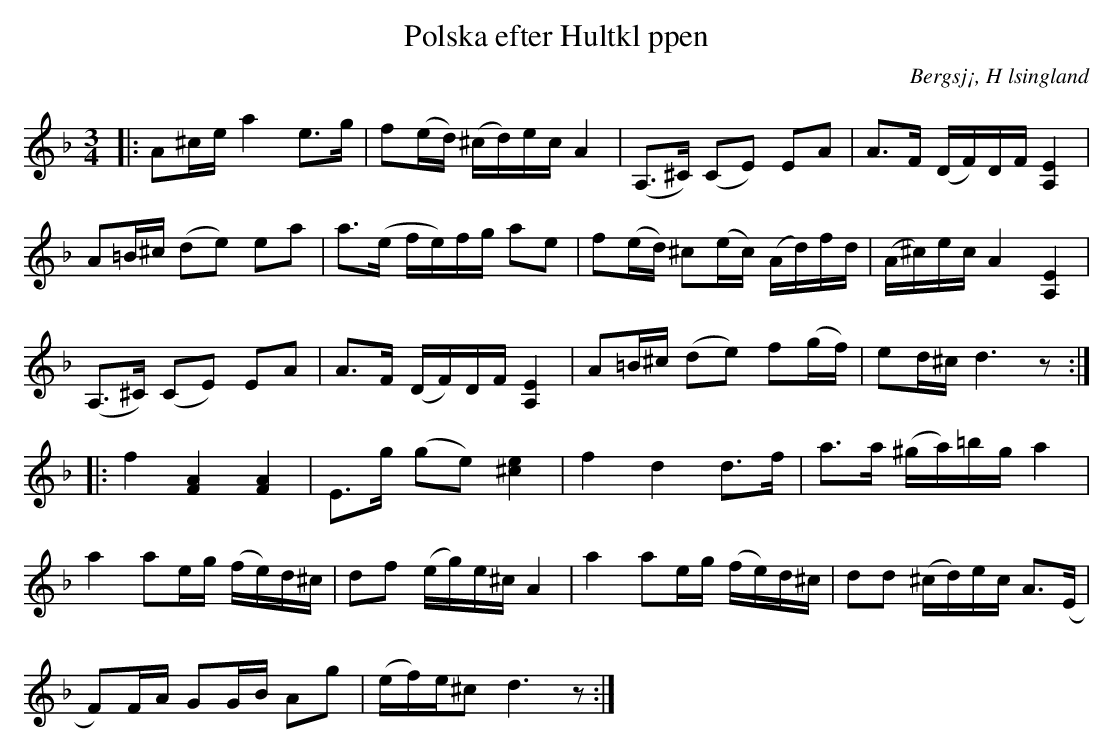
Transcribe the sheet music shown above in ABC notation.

X:1
T:Polska efter Hultkl ppen
O:Bergsj¡, H lsingland
M:3/4
L:1/8
K:Dm
|: A^c/e/ a2 e>g | f(e/d/) (^c/d/)e/c/ A2 | (A,>^C) (CE) EA | A>F (D/F/)D/F/ [A,2E2] |
A=B/^c/ (de) ea | a>(e f/e/)f/g/ ae | f(e/d/) ^c(e/c/) (A/d/)f/d/ | (A/^c/)e/c/ A2 [A,2E2] |
(A,>^C) (CE) EA | A>F (D/F/)D/F/ [A,2E2] | A=B/^c/ (de) f(g/f/) | ed/^c/ d3 z :|
|: f2 [F2A2] [F2A2] | E>g (ge) [^c2e2] | f2 d2 d>f | a>a (^g/a/)=b/g/ a2 |
a2 ae/g/ (f/e/)d/^c/ | df (e/g/)e/^c/ A2 | a2 ae/g/ (f/e/)d/^c/ | dd (^c/d/)e/c/ A>(E|
F)F/A/ GG/B/ Ag | (e/f/)e/^c d3 z :|
